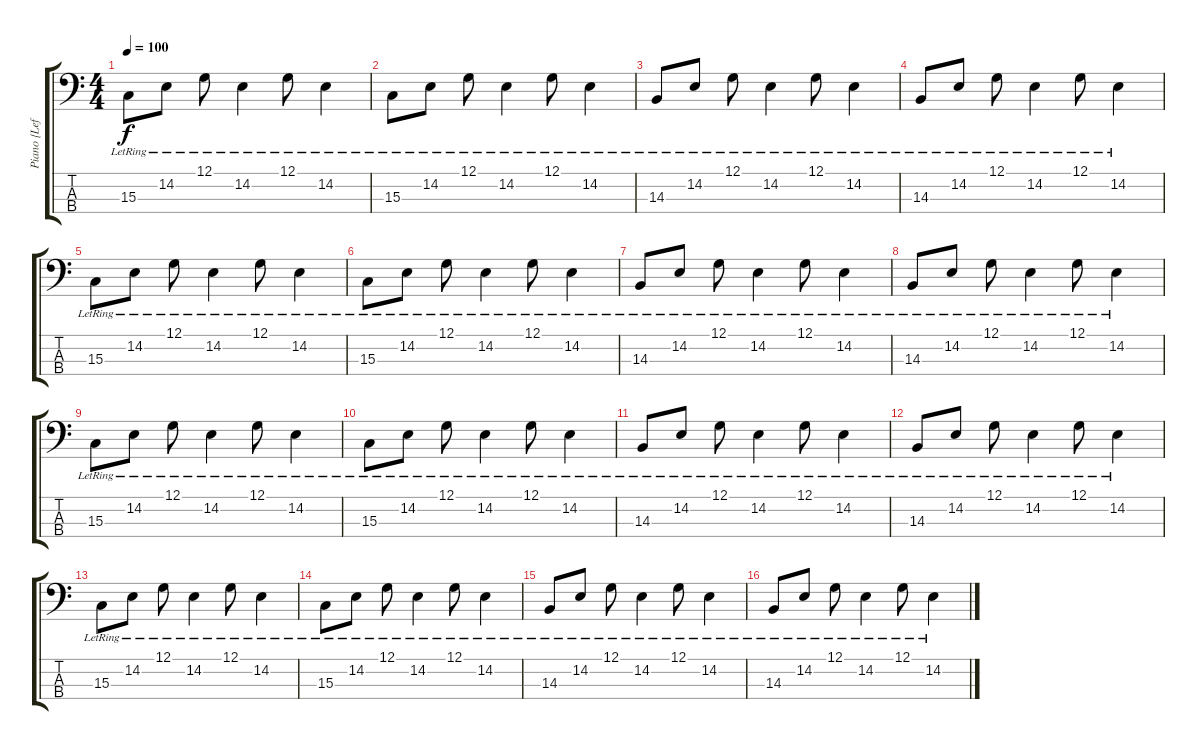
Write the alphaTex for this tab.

\track ("Piano {Left}" "Piano {Lef") {instrument acousticgrandpiano}
\staff {score tabs}
\tuning (G2 D2 A1 E1) {hide}
\ts (4 4)
\tempo 100
\clef f4
\ks c
15.3{lr}.8{dy f} 14.2{lr}.8 12.1{lr}.8 14.2{lr}.4 12.1{lr}.8 14.2{lr}.4 |
15.3{lr}.8 14.2{lr}.8 12.1{lr}.8 14.2{lr}.4 12.1{lr}.8 14.2{lr}.4 |
14.3{lr}.8 14.2{lr}.8 12.1{lr}.8 14.2{lr}.4 12.1{lr}.8 14.2{lr}.4 |
14.3{lr}.8 14.2{lr}.8 12.1{lr}.8 14.2{lr}.4 12.1{lr}.8 14.2{lr}.4 |
15.3{lr}.8 14.2{lr}.8 12.1{lr}.8 14.2{lr}.4 12.1{lr}.8 14.2{lr}.4 |
15.3{lr}.8 14.2{lr}.8 12.1{lr}.8 14.2{lr}.4 12.1{lr}.8 14.2{lr}.4 |
14.3{lr}.8 14.2{lr}.8 12.1{lr}.8 14.2{lr}.4 12.1{lr}.8 14.2{lr}.4 |
14.3{lr}.8 14.2{lr}.8 12.1{lr}.8 14.2{lr}.4 12.1{lr}.8 14.2{lr}.4 |
15.3{lr}.8{volume 8} 14.2{lr}.8 12.1{lr}.8 14.2{lr}.4 12.1{lr}.8 14.2{lr}.4 |
15.3{lr}.8 14.2{lr}.8 12.1{lr}.8 14.2{lr}.4 12.1{lr}.8 14.2{lr}.4 |
14.3{lr}.8 14.2{lr}.8 12.1{lr}.8 14.2{lr}.4 12.1{lr}.8 14.2{lr}.4 |
14.3{lr}.8 14.2{lr}.8 12.1{lr}.8 14.2{lr}.4 12.1{lr}.8 14.2{lr}.4 |
15.3{lr}.8{volume 5} 14.2{lr}.8 12.1{lr}.8 14.2{lr}.4 12.1{lr}.8 14.2{lr}.4 |
15.3{lr}.8 14.2{lr}.8 12.1{lr}.8 14.2{lr}.4 12.1{lr}.8 14.2{lr}.4 |
14.3{lr}.8 14.2{lr}.8 12.1{lr}.8 14.2{lr}.4 12.1{lr}.8 14.2{lr}.4 |
14.3{lr}.8 14.2{lr}.8 12.1{lr}.8 14.2{lr}.4 12.1{lr}.8 14.2{lr}.4
